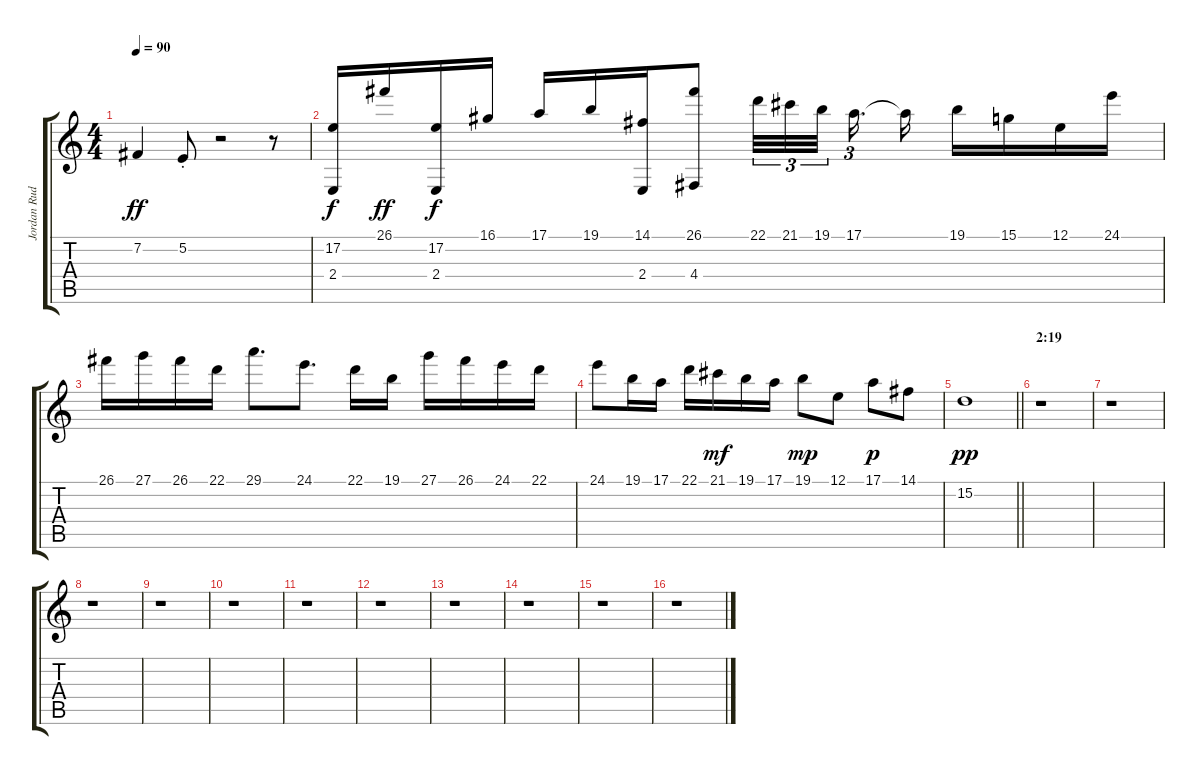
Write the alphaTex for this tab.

\track ("Jordan Rudess (Effects)" "Jordan Rud") {instrument pad1newage}
\staff {score tabs}
\tuning (E4 B3 G3 D3 A2 E2) {hide}
\ts (4 4)
\tempo 90
\clef g2
\ks c
7.2.4{dy ff} 5.2{st}.8 r.2 r.8 |
(17.2 2.4).16{dy f} 26.1.16{dy ff} (17.2 2.4).16{dy f} 16.1.16 17.1.16 19.1.16 (14.1 2.4).16 (26.1 4.4).8 22.1.32{tu (3 2)} 21.1.32{tu (3 2)} 19.1.32{tu (3 2) beam splitsecondary} 17.1.16{d tu (3 2)} 17.1{t}.16 19.1.16 15.1.16 12.1.16 24.1.16 |
26.1.16 27.1.16 26.1.16 22.1.16 29.1.8{d} 24.1.8{d} 22.1.16 19.1.16 27.1.16 26.1.16 24.1.16 22.1.16 |
24.1.8 19.1.16 17.1.16 22.1.16 21.1.16{dy mf} 19.1.16 17.1.16 19.1.8{dy mp} 12.1.8 17.1.8{dy p} 14.1.8 |
\barLineRight lightlight
15.2.1{dy pp} |
\section ("" "2:19")
r.1 |
r.1 |
r.1 |
r.1 |
r.1 |
r.1 |
r.1 |
r.1 |
r.1 |
r.1 |
r.1
